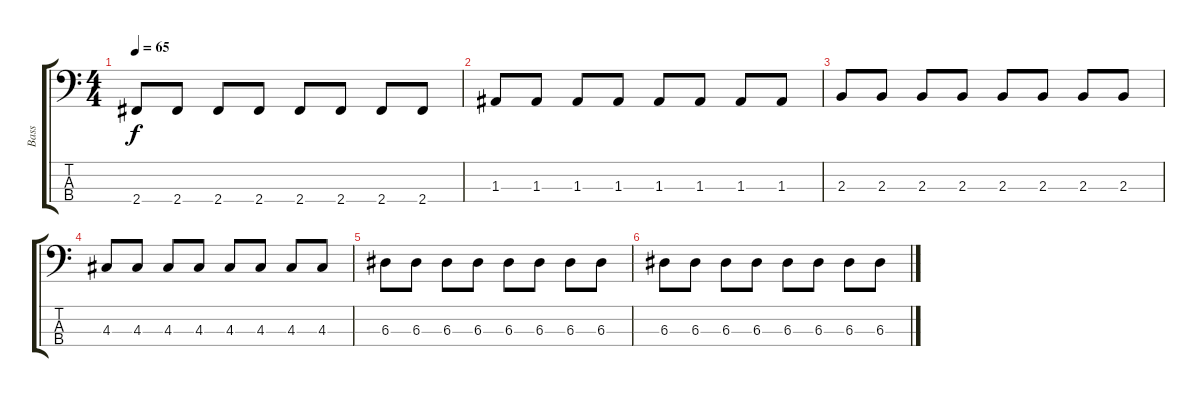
\track ("Bass" "Bass") {instrument electricbassfinger}
\staff {score tabs}
\tuning (G2 D2 A1 E1) {hide}
\ts (4 4)
\tempo 65
\clef f4
\ks c
2.4.8{dy f} 2.4.8 2.4.8 2.4.8 2.4.8 2.4.8 2.4.8 2.4.8 |
1.3.8 1.3.8 1.3.8 1.3.8 1.3.8 1.3.8 1.3.8 1.3.8 |
2.3.8 2.3.8 2.3.8 2.3.8 2.3.8 2.3.8 2.3.8 2.3.8 |
4.3.8 4.3.8 4.3.8 4.3.8 4.3.8 4.3.8 4.3.8 4.3.8 |
6.3.8 6.3.8 6.3.8 6.3.8 6.3.8 6.3.8 6.3.8 6.3.8 |
6.3.8 6.3.8 6.3.8 6.3.8 6.3.8 6.3.8 6.3.8 6.3.8
